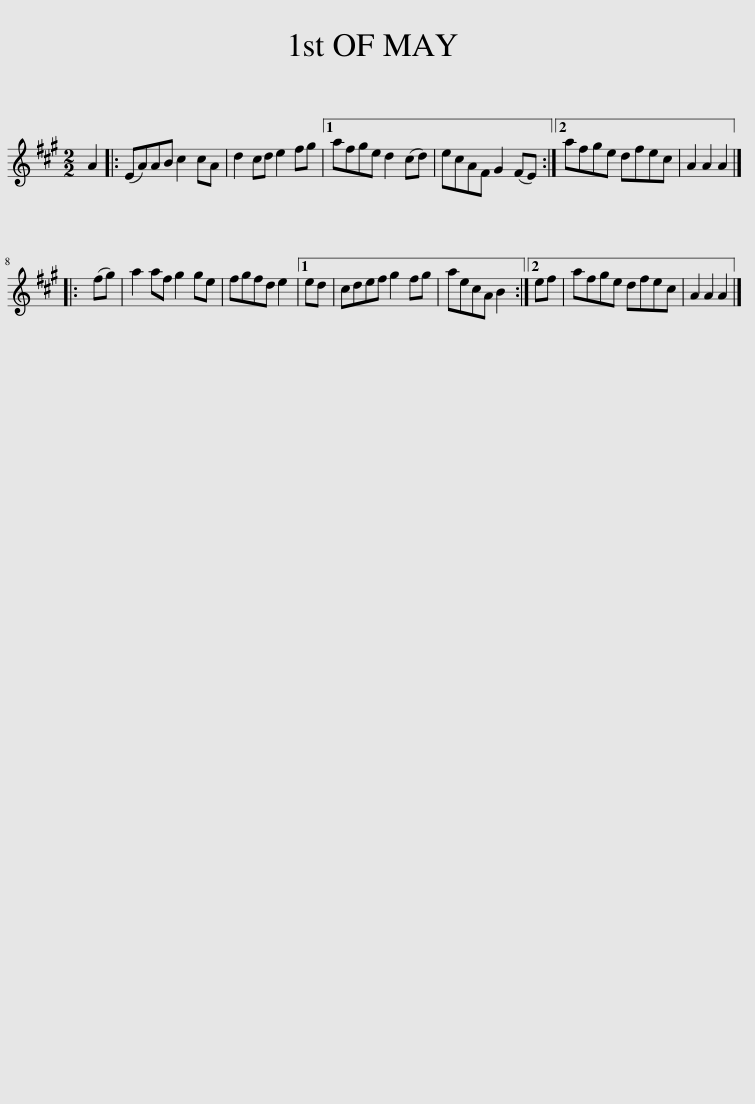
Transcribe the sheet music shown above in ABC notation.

X:1
L:1/8
M:2/2
I:linebreak $
K:A
V:1 treble
V:1
 A2 |: (EA)AB c2 cA | d2 cd e2 fg |1 afge d2 (cd) | ecAF G2 (FE) :|2 %5
 afge dfec | A2 A2 A2 |]:$ (fg) | a2 af g2 ge | fgfd e2 |1 %10
 ed | cdef g2 fg | aecA B2 :|2 ef | afge dfec | %15
 A2 A2 A2 |] %16
